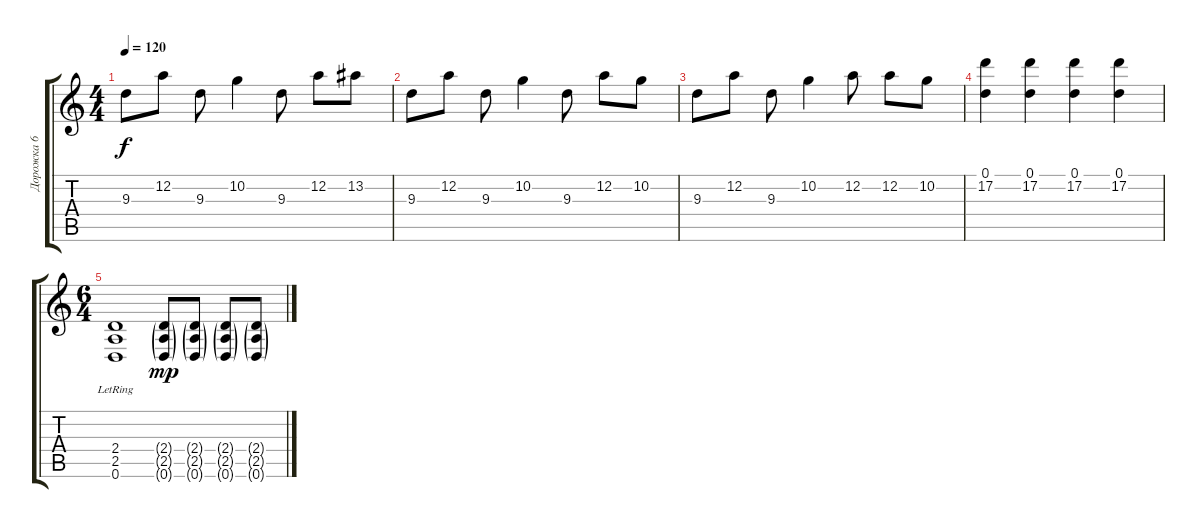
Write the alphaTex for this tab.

\track ("Дорожка 6" "Дорожка 6") {instrument distortionguitar}
\staff {score tabs}
\tuning (D4 A3 F3 C3 G2 D2) {hide}
\ts (4 4)
\tempo 120
\clef g2
\ks c
9.3.8{dy f} 12.2.8 9.3.8 10.2.4 9.3.8 12.2.8 13.2.8 |
9.3.8 12.2.8 9.3.8 10.2.4 9.3.8 12.2.8 10.2.8 |
9.3.8 12.2.8 9.3.8 10.2.4 12.2.8 12.2.8 10.2.8 |
(0.1 17.2).4 (0.1 17.2).4 (0.1 17.2).4 (0.1 17.2).4 |
\ts (6 4)
(2.4{lr} 2.5{lr} 0.6{lr}).1 (2.4{g} 2.5{g} 0.6{g}).8{dy mp} (2.4{g} 2.5{g} 0.6{g}).8 (2.4{g} 2.5{g} 0.6{g}).8 (2.4{g} 2.5{g} 0.6{g}).8
